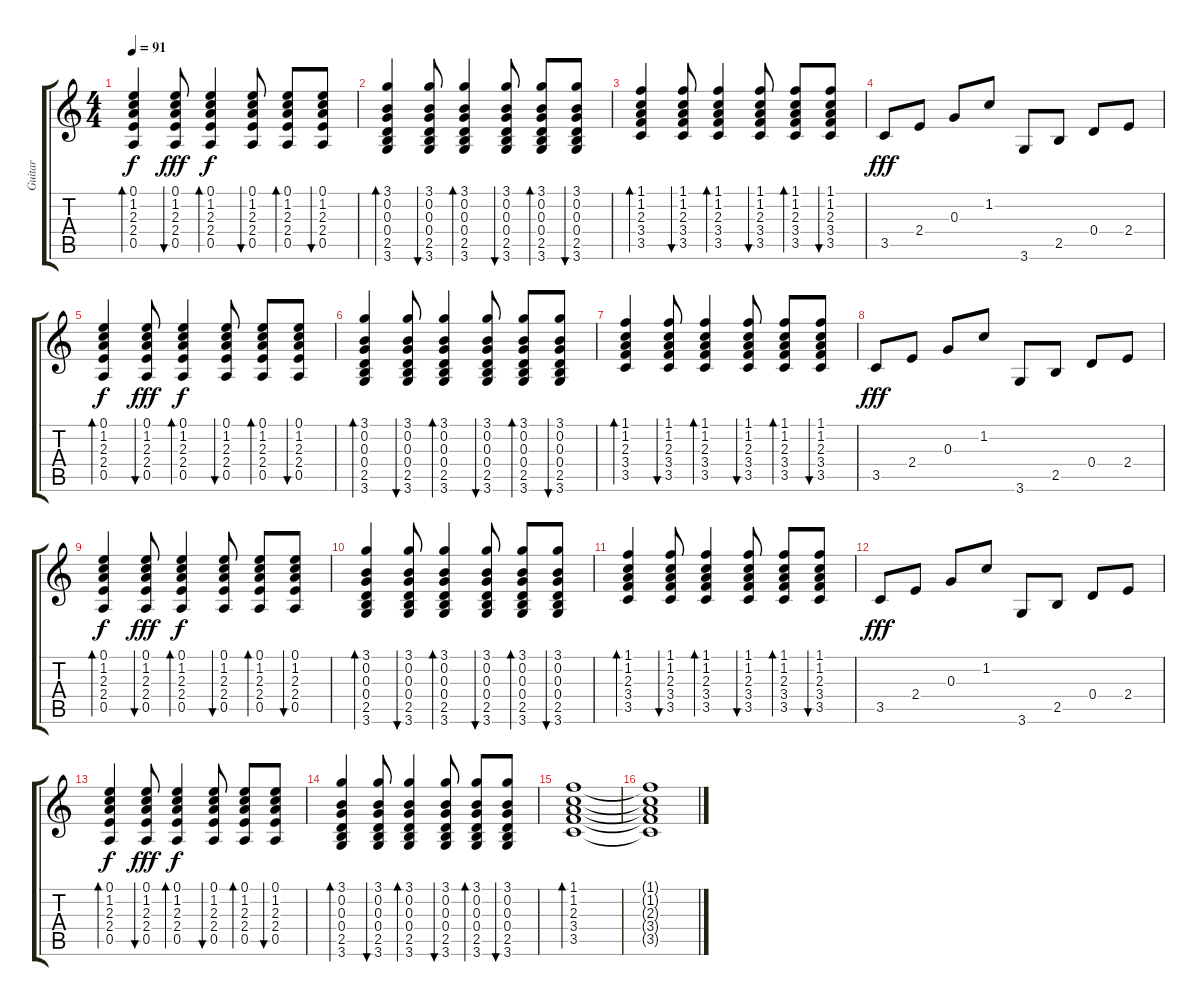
\track ("Guitar" "Guitar") {instrument acousticguitarsteel}
\staff {score tabs}
\tuning (E4 B3 G3 D3 A2 E2) {hide}
\ts (4 4)
\tempo 91
\clef g2
\ks c
(0.1 1.2 2.3 2.4 0.5).4{bd 30 dy f} (0.1 1.2 2.3 2.4 0.5).8{bu 30 dy fff} (0.1 1.2 2.3 2.4 0.5).4{bd 30 dy f} (0.1 1.2 2.3 2.4 0.5).8{bu 30} (0.1 1.2 2.3 2.4 0.5).8{bd 30} (0.1 1.2 2.3 2.4 0.5).8{bu 30} |
(3.1 0.2 0.3 0.4 2.5 3.6).4{bd 30} (3.1 0.2 0.3 0.4 2.5 3.6).8{bu 30} (3.1 0.2 0.3 0.4 2.5 3.6).4{bd 30} (3.1 0.2 0.3 0.4 2.5 3.6).8{bu 30} (3.1 0.2 0.3 0.4 2.5 3.6).8{bd 30} (3.1 0.2 0.3 0.4 2.5 3.6).8{bu 30} |
(1.1 1.2 2.3 3.4 3.5).4{bd 30} (1.1 1.2 2.3 3.4 3.5).8{bu 30} (1.1 1.2 2.3 3.4 3.5).4{bd 30} (1.1 1.2 2.3 3.4 3.5).8{bu 30} (1.1 1.2 2.3 3.4 3.5).8{bd 30} (1.1 1.2 2.3 3.4 3.5).8{bu 30} |
3.5.8{dy fff} 2.4.8 0.3.8 1.2.8 3.6.8 2.5.8 0.4.8 2.4.8 |
(0.1 1.2 2.3 2.4 0.5).4{bd 30 dy f} (0.1 1.2 2.3 2.4 0.5).8{bu 30 dy fff} (0.1 1.2 2.3 2.4 0.5).4{bd 30 dy f} (0.1 1.2 2.3 2.4 0.5).8{bu 30} (0.1 1.2 2.3 2.4 0.5).8{bd 30} (0.1 1.2 2.3 2.4 0.5).8{bu 30} |
(3.1 0.2 0.3 0.4 2.5 3.6).4{bd 30} (3.1 0.2 0.3 0.4 2.5 3.6).8{bu 30} (3.1 0.2 0.3 0.4 2.5 3.6).4{bd 30} (3.1 0.2 0.3 0.4 2.5 3.6).8{bu 30} (3.1 0.2 0.3 0.4 2.5 3.6).8{bd 30} (3.1 0.2 0.3 0.4 2.5 3.6).8{bu 30} |
(1.1 1.2 2.3 3.4 3.5).4{bd 30} (1.1 1.2 2.3 3.4 3.5).8{bu 30} (1.1 1.2 2.3 3.4 3.5).4{bd 30} (1.1 1.2 2.3 3.4 3.5).8{bu 30} (1.1 1.2 2.3 3.4 3.5).8{bd 30} (1.1 1.2 2.3 3.4 3.5).8{bu 30} |
3.5.8{dy fff} 2.4.8 0.3.8 1.2.8 3.6.8 2.5.8 0.4.8 2.4.8 |
(0.1 1.2 2.3 2.4 0.5).4{bd 30 dy f} (0.1 1.2 2.3 2.4 0.5).8{bu 30 dy fff} (0.1 1.2 2.3 2.4 0.5).4{bd 30 dy f} (0.1 1.2 2.3 2.4 0.5).8{bu 30} (0.1 1.2 2.3 2.4 0.5).8{bd 30} (0.1 1.2 2.3 2.4 0.5).8{bu 30} |
(3.1 0.2 0.3 0.4 2.5 3.6).4{bd 30} (3.1 0.2 0.3 0.4 2.5 3.6).8{bu 30} (3.1 0.2 0.3 0.4 2.5 3.6).4{bd 30} (3.1 0.2 0.3 0.4 2.5 3.6).8{bu 30} (3.1 0.2 0.3 0.4 2.5 3.6).8{bd 30} (3.1 0.2 0.3 0.4 2.5 3.6).8{bu 30} |
(1.1 1.2 2.3 3.4 3.5).4{bd 30} (1.1 1.2 2.3 3.4 3.5).8{bu 30} (1.1 1.2 2.3 3.4 3.5).4{bd 30} (1.1 1.2 2.3 3.4 3.5).8{bu 30} (1.1 1.2 2.3 3.4 3.5).8{bd 30} (1.1 1.2 2.3 3.4 3.5).8{bu 30} |
3.5.8{dy fff} 2.4.8 0.3.8 1.2.8 3.6.8 2.5.8 0.4.8 2.4.8 |
(0.1 1.2 2.3 2.4 0.5).4{bd 30 dy f} (0.1 1.2 2.3 2.4 0.5).8{bu 30 dy fff} (0.1 1.2 2.3 2.4 0.5).4{bd 30 dy f} (0.1 1.2 2.3 2.4 0.5).8{bu 30} (0.1 1.2 2.3 2.4 0.5).8{bd 30} (0.1 1.2 2.3 2.4 0.5).8{bu 30} |
(3.1 0.2 0.3 0.4 2.5 3.6).4{bd 30} (3.1 0.2 0.3 0.4 2.5 3.6).8{bu 30} (3.1 0.2 0.3 0.4 2.5 3.6).4{bd 30} (3.1 0.2 0.3 0.4 2.5 3.6).8{bu 30} (3.1 0.2 0.3 0.4 2.5 3.6).8{bd 30} (3.1 0.2 0.3 0.4 2.5 3.6).8{bu 30} |
(1.1 1.2 2.3 3.4 3.5).1{bd 120} |
(1.1{t} 1.2{t} 2.3{t} 3.4{t} 3.5{t}).1
